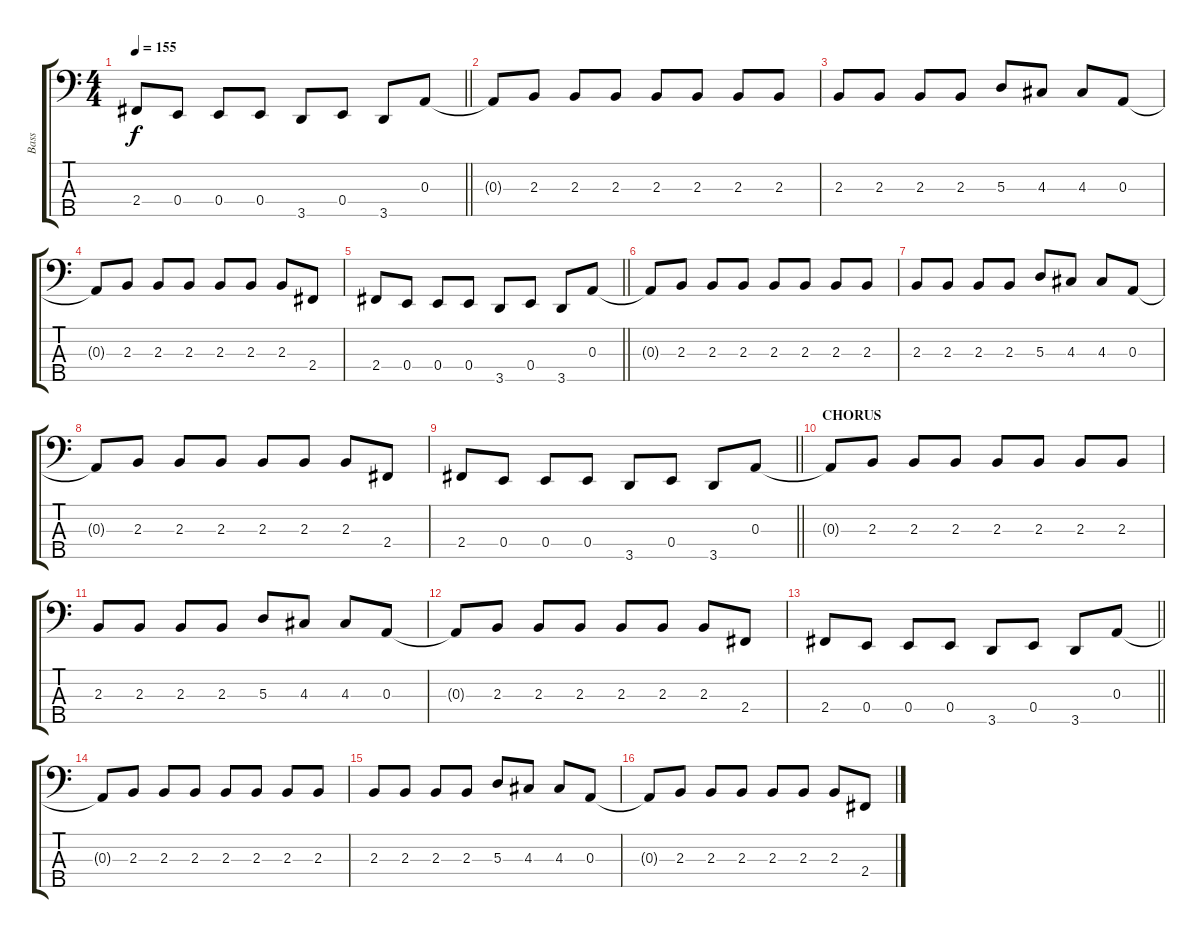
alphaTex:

\track ("Bass" "Bass") {instrument electricbassfinger}
\staff {score tabs}
\tuning (G2 D2 A1 E1 B0) {hide}
\ts (4 4)
\tempo 155
\clef f4
\barLineRight lightlight
\ks c
2.4.8{dy f} 0.4.8 0.4.8 0.4.8 3.5.8 0.4.8 3.5.8 0.3.8 |
0.3{t}.8 2.3.8 2.3.8 2.3.8 2.3.8 2.3.8 2.3.8 2.3.8 |
2.3.8 2.3.8 2.3.8 2.3.8 5.3.8 4.3.8 4.3.8 0.3.8 |
0.3{t}.8 2.3.8 2.3.8 2.3.8 2.3.8 2.3.8 2.3.8 2.4.8 |
\barLineRight lightlight
2.4.8 0.4.8 0.4.8 0.4.8 3.5.8 0.4.8 3.5.8 0.3.8 |
0.3{t}.8 2.3.8 2.3.8 2.3.8 2.3.8 2.3.8 2.3.8 2.3.8 |
2.3.8 2.3.8 2.3.8 2.3.8 5.3.8 4.3.8 4.3.8 0.3.8 |
0.3{t}.8 2.3.8 2.3.8 2.3.8 2.3.8 2.3.8 2.3.8 2.4.8 |
\barLineRight lightlight
2.4.8 0.4.8 0.4.8 0.4.8 3.5.8 0.4.8 3.5.8 0.3.8 |
\section ("" "CHORUS")
0.3{t}.8 2.3.8 2.3.8 2.3.8 2.3.8 2.3.8 2.3.8 2.3.8 |
2.3.8 2.3.8 2.3.8 2.3.8 5.3.8 4.3.8 4.3.8 0.3.8 |
0.3{t}.8 2.3.8 2.3.8 2.3.8 2.3.8 2.3.8 2.3.8 2.4.8 |
\barLineRight lightlight
2.4.8 0.4.8 0.4.8 0.4.8 3.5.8 0.4.8 3.5.8 0.3.8 |
0.3{t}.8 2.3.8 2.3.8 2.3.8 2.3.8 2.3.8 2.3.8 2.3.8 |
2.3.8 2.3.8 2.3.8 2.3.8 5.3.8 4.3.8 4.3.8 0.3.8 |
0.3{t}.8 2.3.8 2.3.8 2.3.8 2.3.8 2.3.8 2.3.8 2.4.8
